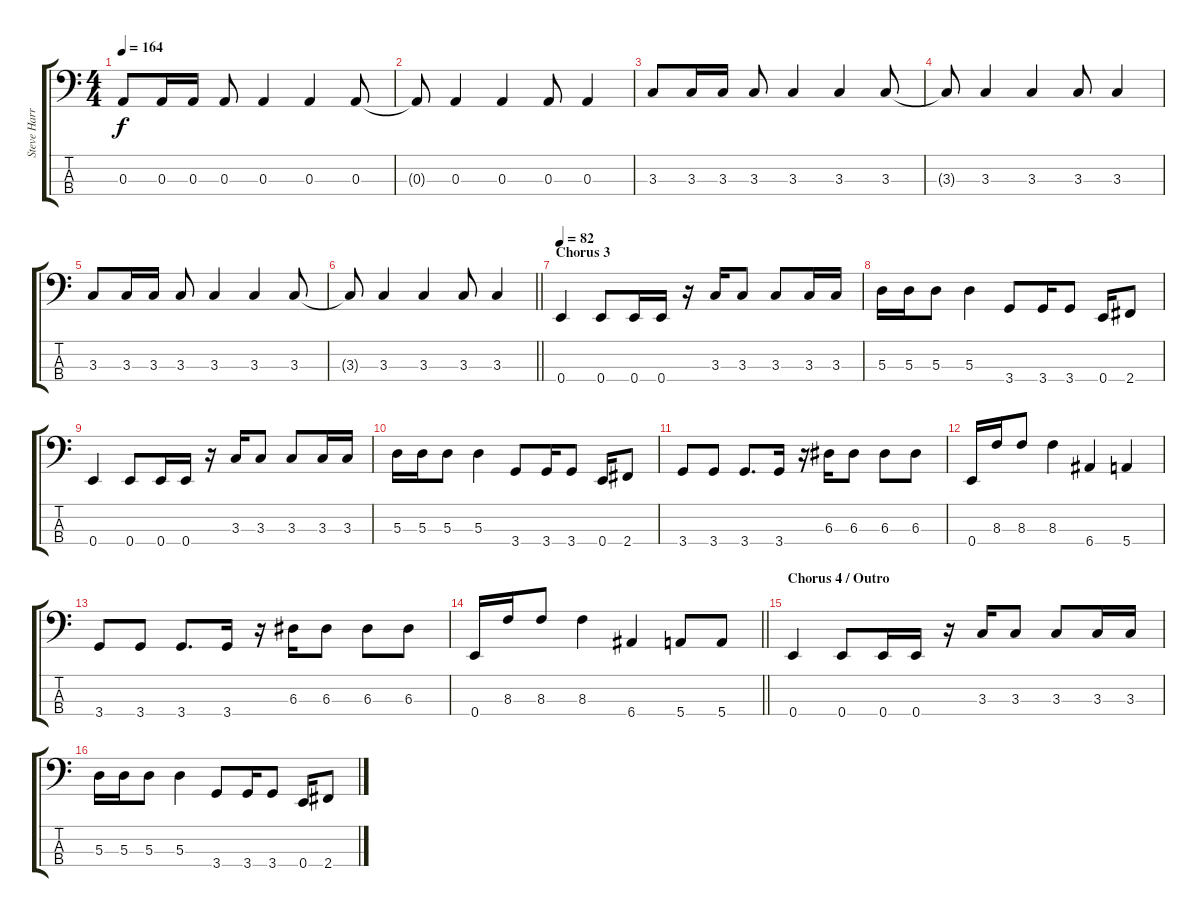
\track ("Steve Harris" "Steve Harr") {instrument electricbassfinger}
\staff {score tabs}
\tuning (G2 D2 A1 E1) {hide}
\ts (4 4)
\tempo 164
\clef f4
\ks c
0.3.8{dy f} 0.3.16 0.3.16 0.3.8 0.3.4 0.3.4 0.3.8 |
0.3{t}.8 0.3.4 0.3.4 0.3.8 0.3.4 |
3.3.8 3.3.16 3.3.16 3.3.8 3.3.4 3.3.4 3.3.8 |
3.3{t}.8 3.3.4 3.3.4 3.3.8 3.3.4 |
3.3.8 3.3.16 3.3.16 3.3.8 3.3.4 3.3.4 3.3.8 |
\barLineRight lightlight
3.3{t}.8 3.3.4 3.3.4 3.3.8 3.3.4 |
\section ("" "Chorus 3")
\tempo 82
0.4.4 0.4.8 0.4.16 0.4.16 r.16 3.3.16 3.3.8 3.3.8 3.3.16 3.3.16 |
5.3.16 5.3.16 5.3.8 5.3.4 3.4.8 3.4.16 3.4.8 0.4.16 2.4.8 |
0.4.4 0.4.8 0.4.16 0.4.16 r.16 3.3.16 3.3.8 3.3.8 3.3.16 3.3.16 |
5.3.16 5.3.16 5.3.8 5.3.4 3.4.8 3.4.16 3.4.8 0.4.16 2.4.8 |
3.4.8 3.4.8 3.4.8{d} 3.4.16 r.16 6.3.16 6.3.8 6.3.8 6.3.8 |
0.4.16 8.3.16 8.3.8 8.3.4 6.4.4 5.4.4 |
3.4.8 3.4.8 3.4.8{d} 3.4.16 r.16 6.3.16 6.3.8 6.3.8 6.3.8 |
\barLineRight lightlight
0.4.16 8.3.16 8.3.8 8.3.4 6.4.4 5.4.8 5.4.8 |
\section ("" "Chorus 4 / Outro")
0.4.4 0.4.8 0.4.16 0.4.16 r.16 3.3.16 3.3.8 3.3.8 3.3.16 3.3.16 |
5.3.16 5.3.16 5.3.8 5.3.4 3.4.8 3.4.16 3.4.8 0.4.16 2.4.8
